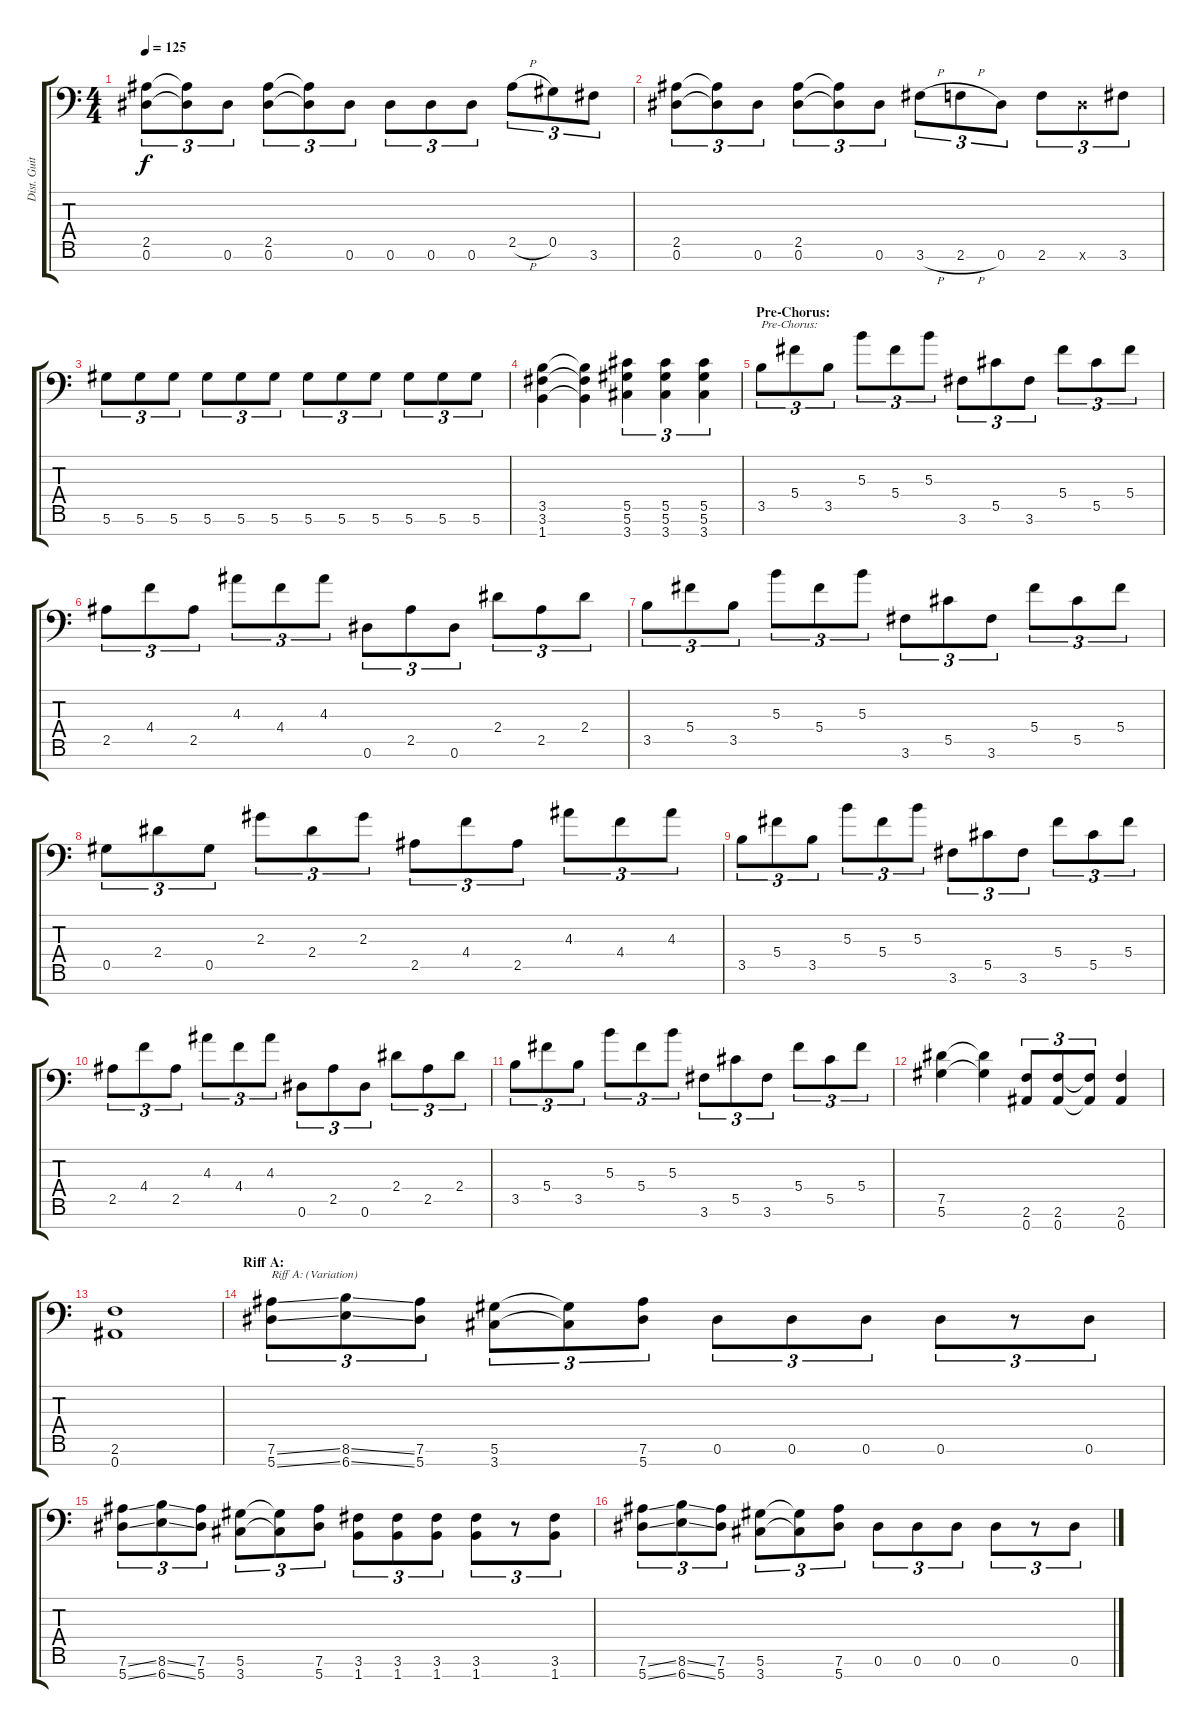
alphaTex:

\track ("Dist. Guitar 1" "Dist. Guit") {instrument distortionguitar}
\staff {score tabs}
\tuning (Eb4 Bb3 Gb3 Db3 Ab2 Eb2 Bb1) {hide}
\ts (4 4)
\tempo 125
\clef f4
\ks c
(2.5 0.6).8{tu (3 2) dy f} (2.5{t} 0.6{t}).8{tu (3 2)} 0.6.8{tu (3 2)} (2.5 0.6).8{tu (3 2)} (2.5{t} 0.6{t}).8{tu (3 2)} 0.6.8{tu (3 2)} 0.6.8{tu (3 2)} 0.6.8{tu (3 2)} 0.6.8{tu (3 2)} 2.5{h}.8{tu (3 2)} 0.5.8{tu (3 2)} 3.6.8{tu (3 2)} |
(2.5 0.6).8{tu (3 2)} (2.5{t} 0.6{t}).8{tu (3 2)} 0.6.8{tu (3 2)} (2.5 0.6).8{tu (3 2)} (2.5{t} 0.6{t}).8{tu (3 2)} 0.6.8{tu (3 2)} 3.6{h}.8{tu (3 2)} 2.6{h}.8{tu (3 2)} 0.6.8{tu (3 2)} 2.6.8{tu (3 2)} 0.6{x}.8{tu (3 2)} 3.6.8{tu (3 2)} |
5.6.8{tu (3 2)} 5.6.8{tu (3 2)} 5.6.8{tu (3 2)} 5.6.8{tu (3 2)} 5.6.8{tu (3 2)} 5.6.8{tu (3 2)} 5.6.8{tu (3 2)} 5.6.8{tu (3 2)} 5.6.8{tu (3 2)} 5.6.8{tu (3 2)} 5.6.8{tu (3 2)} 5.6.8{tu (3 2)} |
(3.5 3.6 1.7).4 (3.5{t} 3.6{t} 1.7{t}).4 (5.5 5.6 3.7).4{tu (3 2)} (5.5 5.6 3.7).4{tu (3 2)} (5.5 5.6 3.7).4{tu (3 2)} |
\section ("" "Pre-Chorus:")
3.5.8{tu (3 2) txt "Pre-Chorus:"} 5.4.8{tu (3 2)} 3.5.8{tu (3 2)} 5.3.8{tu (3 2)} 5.4.8{tu (3 2)} 5.3.8{tu (3 2)} 3.6.8{tu (3 2)} 5.5.8{tu (3 2)} 3.6.8{tu (3 2)} 5.4.8{tu (3 2)} 5.5.8{tu (3 2)} 5.4.8{tu (3 2)} |
2.5.8{tu (3 2)} 4.4.8{tu (3 2)} 2.5.8{tu (3 2)} 4.3.8{tu (3 2)} 4.4.8{tu (3 2)} 4.3.8{tu (3 2)} 0.6.8{tu (3 2)} 2.5.8{tu (3 2)} 0.6.8{tu (3 2)} 2.4.8{tu (3 2)} 2.5.8{tu (3 2)} 2.4.8{tu (3 2)} |
3.5.8{tu (3 2)} 5.4.8{tu (3 2)} 3.5.8{tu (3 2)} 5.3.8{tu (3 2)} 5.4.8{tu (3 2)} 5.3.8{tu (3 2)} 3.6.8{tu (3 2)} 5.5.8{tu (3 2)} 3.6.8{tu (3 2)} 5.4.8{tu (3 2)} 5.5.8{tu (3 2)} 5.4.8{tu (3 2)} |
0.5.8{tu (3 2)} 2.4.8{tu (3 2)} 0.5.8{tu (3 2)} 2.3.8{tu (3 2)} 2.4.8{tu (3 2)} 2.3.8{tu (3 2)} 2.5.8{tu (3 2)} 4.4.8{tu (3 2)} 2.5.8{tu (3 2)} 4.3.8{tu (3 2)} 4.4.8{tu (3 2)} 4.3.8{tu (3 2)} |
3.5.8{tu (3 2)} 5.4.8{tu (3 2)} 3.5.8{tu (3 2)} 5.3.8{tu (3 2)} 5.4.8{tu (3 2)} 5.3.8{tu (3 2)} 3.6.8{tu (3 2)} 5.5.8{tu (3 2)} 3.6.8{tu (3 2)} 5.4.8{tu (3 2)} 5.5.8{tu (3 2)} 5.4.8{tu (3 2)} |
2.5.8{tu (3 2)} 4.4.8{tu (3 2)} 2.5.8{tu (3 2)} 4.3.8{tu (3 2)} 4.4.8{tu (3 2)} 4.3.8{tu (3 2)} 0.6.8{tu (3 2)} 2.5.8{tu (3 2)} 0.6.8{tu (3 2)} 2.4.8{tu (3 2)} 2.5.8{tu (3 2)} 2.4.8{tu (3 2)} |
3.5.8{tu (3 2)} 5.4.8{tu (3 2)} 3.5.8{tu (3 2)} 5.3.8{tu (3 2)} 5.4.8{tu (3 2)} 5.3.8{tu (3 2)} 3.6.8{tu (3 2)} 5.5.8{tu (3 2)} 3.6.8{tu (3 2)} 5.4.8{tu (3 2)} 5.5.8{tu (3 2)} 5.4.8{tu (3 2)} |
(7.5 5.6).4 (7.5{t} 5.6{t}).4 (2.6 0.7).8{tu (3 2)} (2.6 0.7).8{tu (3 2)} (2.6{t} 0.7{t}).8{tu (3 2)} (2.6 0.7).4 |
(2.6 0.7).1 |
\section ("" "Riff A:")
(7.6{ss} 5.7{ss}).8{tu (3 2) txt "Riff A: (Variation)"} (8.6{ss} 6.7{ss}).8{tu (3 2)} (7.6 5.7).8{tu (3 2)} (5.6 3.7).8{tu (3 2)} (5.6{t} 3.7{t}).8{tu (3 2)} (7.6 5.7).8{tu (3 2)} 0.6.8{tu (3 2)} 0.6.8{tu (3 2)} 0.6.8{tu (3 2)} 0.6.8{tu (3 2)} r.8{tu (3 2)} 0.6.8{tu (3 2)} |
(7.6{ss} 5.7{ss}).8{tu (3 2)} (8.6{ss} 6.7{ss}).8{tu (3 2)} (7.6 5.7).8{tu (3 2)} (5.6 3.7).8{tu (3 2)} (5.6{t} 3.7{t}).8{tu (3 2)} (7.6 5.7).8{tu (3 2)} (3.6 1.7).8{tu (3 2)} (3.6 1.7).8{tu (3 2)} (3.6 1.7).8{tu (3 2)} (3.6 1.7).8{tu (3 2)} r.8{tu (3 2)} (3.6 1.7).8{tu (3 2)} |
(7.6{ss} 5.7{ss}).8{tu (3 2)} (8.6{ss} 6.7{ss}).8{tu (3 2)} (7.6 5.7).8{tu (3 2)} (5.6 3.7).8{tu (3 2)} (5.6{t} 3.7{t}).8{tu (3 2)} (7.6 5.7).8{tu (3 2)} 0.6.8{tu (3 2)} 0.6.8{tu (3 2)} 0.6.8{tu (3 2)} 0.6.8{tu (3 2)} r.8{tu (3 2)} 0.6.8{tu (3 2)}
